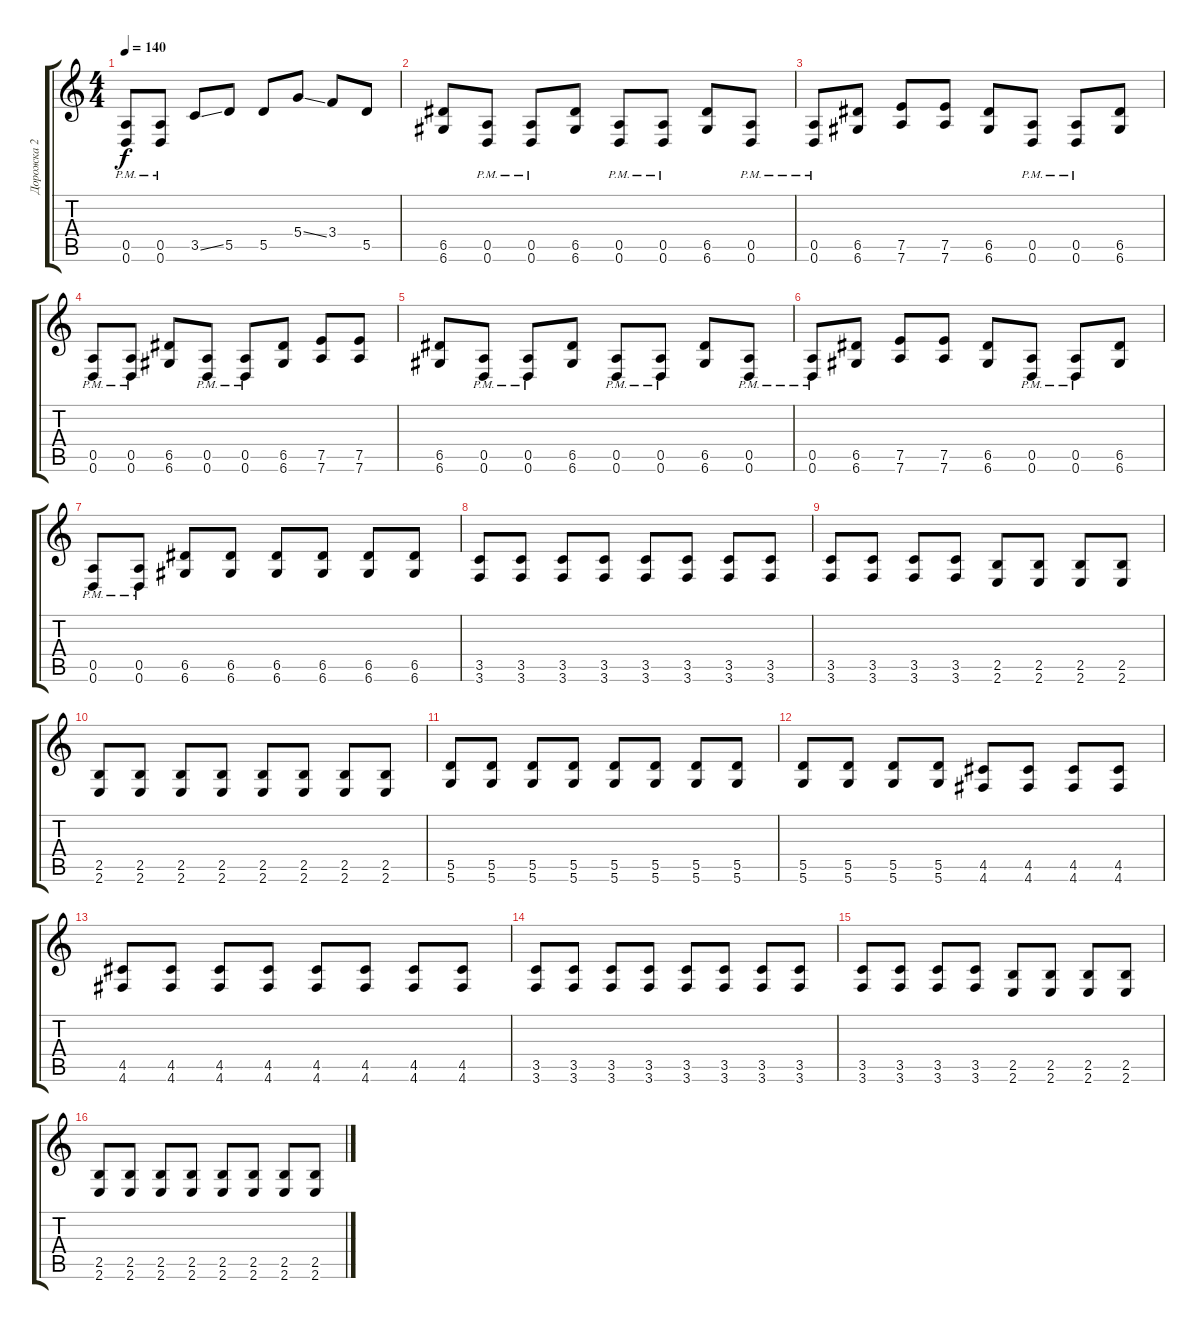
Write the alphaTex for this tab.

\track ("Дорожка 2" "Дорожка 2") {instrument overdrivenguitar}
\staff {score tabs}
\tuning (E4 B3 G3 D3 A2 D2) {hide}
\ts (4 4)
\tempo 140
\clef g2
\ks c
(0.5{pm} 0.6{pm}).8{dy f} (0.5{pm} 0.6{pm}).8 3.5{ss}.8 5.5.8 5.5.8 5.4{ss}.8 3.4.8 5.5.8 |
(6.5 6.6).8 (0.5{pm} 0.6{pm}).8 (0.5{pm} 0.6{pm}).8 (6.5 6.6).8 (0.5{pm} 0.6{pm}).8 (0.5{pm} 0.6{pm}).8 (6.5 6.6).8 (0.5{pm} 0.6{pm}).8 |
(0.5{pm} 0.6{pm}).8 (6.5 6.6).8 (7.5 7.6).8 (7.5 7.6).8 (6.5 6.6).8 (0.5{pm} 0.6{pm}).8 (0.5{pm} 0.6{pm}).8 (6.5 6.6).8 |
(0.5{pm} 0.6{pm}).8 (0.5{pm} 0.6{pm}).8 (6.5 6.6).8 (0.5{pm} 0.6{pm}).8 (0.5{pm} 0.6{pm}).8 (6.5 6.6).8 (7.5 7.6).8 (7.5 7.6).8 |
(6.5 6.6).8 (0.5{pm} 0.6{pm}).8 (0.5{pm} 0.6{pm}).8 (6.5 6.6).8 (0.5{pm} 0.6{pm}).8 (0.5{pm} 0.6{pm}).8 (6.5 6.6).8 (0.5{pm} 0.6{pm}).8 |
(0.5{pm} 0.6{pm}).8 (6.5 6.6).8 (7.5 7.6).8 (7.5 7.6).8 (6.5 6.6).8 (0.5{pm} 0.6{pm}).8 (0.5{pm} 0.6{pm}).8 (6.5 6.6).8 |
(0.5{pm} 0.6{pm}).8 (0.5{pm} 0.6{pm}).8 (6.5 6.6).8 (6.5 6.6).8 (6.5 6.6).8 (6.5 6.6).8 (6.5 6.6).8 (6.5 6.6).8 |
(3.5 3.6).8 (3.5 3.6).8 (3.5 3.6).8 (3.5 3.6).8 (3.5 3.6).8 (3.5 3.6).8 (3.5 3.6).8 (3.5 3.6).8 |
(3.5 3.6).8 (3.5 3.6).8 (3.5 3.6).8 (3.5 3.6).8 (2.5 2.6).8 (2.5 2.6).8 (2.5 2.6).8 (2.5 2.6).8 |
(2.5 2.6).8 (2.5 2.6).8 (2.5 2.6).8 (2.5 2.6).8 (2.5 2.6).8 (2.5 2.6).8 (2.5 2.6).8 (2.5 2.6).8 |
(5.5 5.6).8 (5.5 5.6).8 (5.5 5.6).8 (5.5 5.6).8 (5.5 5.6).8 (5.5 5.6).8 (5.5 5.6).8 (5.5 5.6).8 |
(5.5 5.6).8 (5.5 5.6).8 (5.5 5.6).8 (5.5 5.6).8 (4.5 4.6).8 (4.5 4.6).8 (4.5 4.6).8 (4.5 4.6).8 |
(4.5 4.6).8 (4.5 4.6).8 (4.5 4.6).8 (4.5 4.6).8 (4.5 4.6).8 (4.5 4.6).8 (4.5 4.6).8 (4.5 4.6).8 |
(3.5 3.6).8 (3.5 3.6).8 (3.5 3.6).8 (3.5 3.6).8 (3.5 3.6).8 (3.5 3.6).8 (3.5 3.6).8 (3.5 3.6).8 |
(3.5 3.6).8 (3.5 3.6).8 (3.5 3.6).8 (3.5 3.6).8 (2.5 2.6).8 (2.5 2.6).8 (2.5 2.6).8 (2.5 2.6).8 |
(2.5 2.6).8 (2.5 2.6).8 (2.5 2.6).8 (2.5 2.6).8 (2.5 2.6).8 (2.5 2.6).8 (2.5 2.6).8 (2.5 2.6).8
